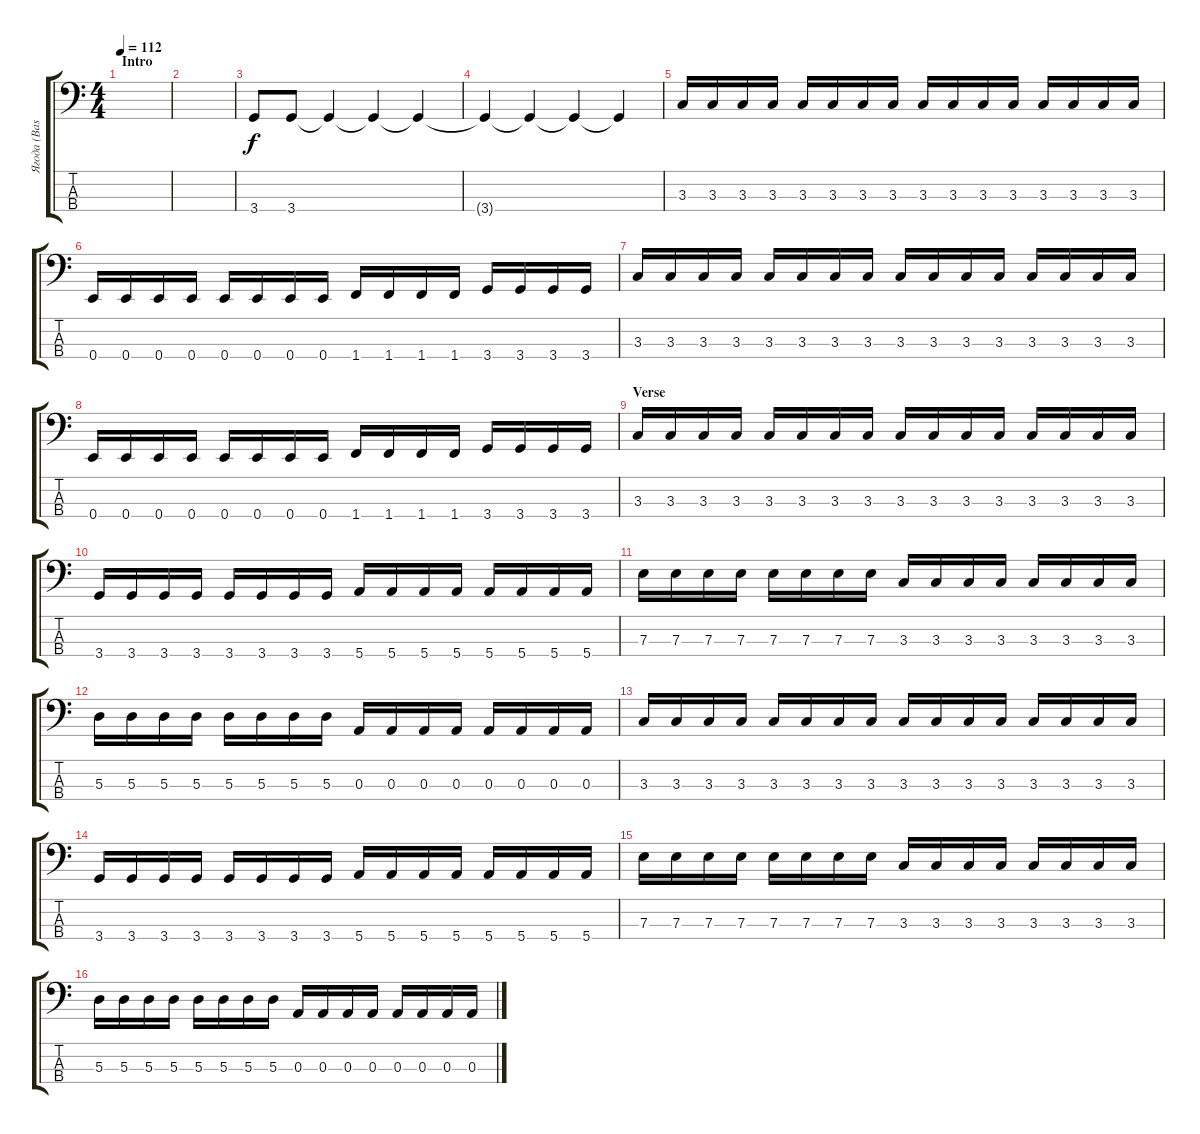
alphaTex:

\track ("Ягода (Bass)" "Ягода (Bas") {instrument electricbassfinger}
\staff {score tabs}
\tuning (G2 D2 A1 E1) {hide}
\ts (4 4)
\section ("" "Intro")
\tempo 112
\clef f4
\ks c
|
|
3.4.8 3.4.8 3.4{t}.4 3.4{t}.4 3.4{t}.4 |
3.4{t}.4 3.4{t}.4 3.4{t}.4 3.4{t}.4 |
3.3.16 3.3.16 3.3.16 3.3.16 3.3.16 3.3.16 3.3.16 3.3.16 3.3.16 3.3.16 3.3.16 3.3.16 3.3.16 3.3.16 3.3.16 3.3.16 |
0.4.16 0.4.16 0.4.16 0.4.16 0.4.16 0.4.16 0.4.16 0.4.16 1.4.16 1.4.16 1.4.16 1.4.16 3.4.16 3.4.16 3.4.16 3.4.16 |
3.3.16 3.3.16 3.3.16 3.3.16 3.3.16 3.3.16 3.3.16 3.3.16 3.3.16 3.3.16 3.3.16 3.3.16 3.3.16 3.3.16 3.3.16 3.3.16 |
0.4.16 0.4.16 0.4.16 0.4.16 0.4.16 0.4.16 0.4.16 0.4.16 1.4.16 1.4.16 1.4.16 1.4.16 3.4.16 3.4.16 3.4.16 3.4.16 |
\section ("" "Verse")
3.3.16 3.3.16 3.3.16 3.3.16 3.3.16 3.3.16 3.3.16 3.3.16 3.3.16 3.3.16 3.3.16 3.3.16 3.3.16 3.3.16 3.3.16 3.3.16 |
3.4.16 3.4.16 3.4.16 3.4.16 3.4.16 3.4.16 3.4.16 3.4.16 5.4.16 5.4.16 5.4.16 5.4.16 5.4.16 5.4.16 5.4.16 5.4.16 |
7.3.16 7.3.16 7.3.16 7.3.16 7.3.16 7.3.16 7.3.16 7.3.16 3.3.16 3.3.16 3.3.16 3.3.16 3.3.16 3.3.16 3.3.16 3.3.16 |
5.3.16 5.3.16 5.3.16 5.3.16 5.3.16 5.3.16 5.3.16 5.3.16 0.3.16 0.3.16 0.3.16 0.3.16 0.3.16 0.3.16 0.3.16 0.3.16 |
3.3.16 3.3.16 3.3.16 3.3.16 3.3.16 3.3.16 3.3.16 3.3.16 3.3.16 3.3.16 3.3.16 3.3.16 3.3.16 3.3.16 3.3.16 3.3.16 |
3.4.16 3.4.16 3.4.16 3.4.16 3.4.16 3.4.16 3.4.16 3.4.16 5.4.16 5.4.16 5.4.16 5.4.16 5.4.16 5.4.16 5.4.16 5.4.16 |
7.3.16 7.3.16 7.3.16 7.3.16 7.3.16 7.3.16 7.3.16 7.3.16 3.3.16 3.3.16 3.3.16 3.3.16 3.3.16 3.3.16 3.3.16 3.3.16 |
5.3.16 5.3.16 5.3.16 5.3.16 5.3.16 5.3.16 5.3.16 5.3.16 0.3.16 0.3.16 0.3.16 0.3.16 0.3.16 0.3.16 0.3.16 0.3.16
